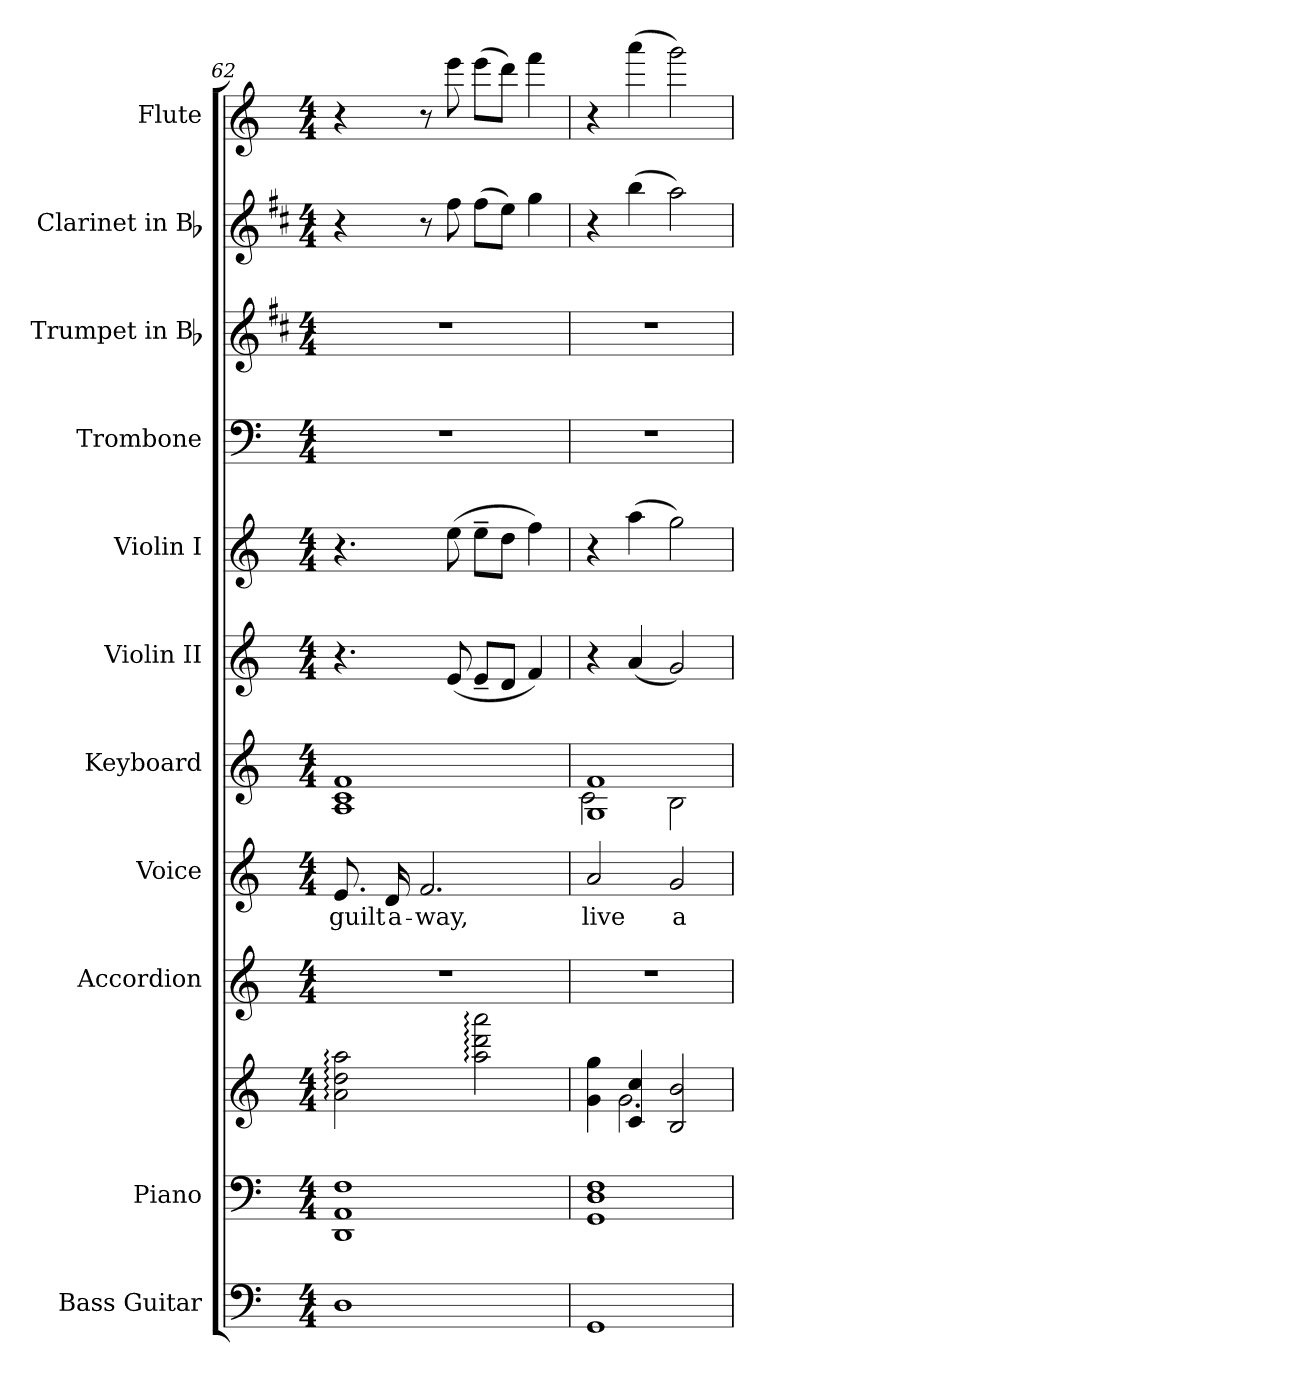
**kern	**kern	**kern	**kern	**kern	**text	**kern	**kern	**kern	**kern	**kern	**kern	**kern
*part11	*part10	*part10	*part9	*part8	*part8	*part7	*part6	*part5	*part4	*part3	*part2	*part1
*staff12	*staff11	*staff10	*staff9	*staff8	*staff8	*staff7	*staff6	*staff5	*staff4	*staff3	*staff2	*staff1
*I"Bass Guitar	*I"Piano	*	*I"Accordion	*I"Voice	*	*I"Keyboard	*I"Violin II	*I"Violin I	*I"Trombone	*I"Trumpet in Bb	*I"Clarinet in Bb	*I"Flute
*I'Bass	*I'Pno.	*	*I'Accord.	*I'Voice	*	*I'Kbd.	*I'Vln. II	*I'Vln. I	*I'Tbn.	*I'Tpt.	*I'Cl.	*I'Fl.
*clefF4	*clefF4	*clefG2	*clefG2	*clefG2	*	*clefG2	*clefG2	*clefG2	*clefF4	*clefG2	*clefG2	*clefG2
*ITrd7c12	*	*	*	*	*	*	*	*	*ITrd8c14	*ITrd1c2	*ITrd1c2	*
*k[]	*k[]	*k[]	*k[]	*k[]	*	*k[]	*k[]	*k[]	*k[]	*k[]	*k[]	*k[]
*C:	*C:	*C:	*C:	*C:	*	*C:	*C:	*C:	*C:	*C:	*C:	*C:
*M4/4	*M4/4	*M4/4	*M4/4	*M4/4	*	*M4/4	*M4/4	*M4/4	*M4/4	*M4/4	*M4/4	*M4/4
=62	=62	=62	=62	=62	=62	=62	=62	=62	=62	=62	=62	=62
!	!	!	!	!	!LO:LY:b:color=#000000	!	!	!	!	!	!	!
1DDi	1DDi 1AAi 1Fi	2ai\: 2ddi: 2aai:	1r	8.ei/	guilt	1Ai 1ci 1fi	4.r	4.r	1r	1r	4r	4r
!	!	!	!	!	!LO:LY:b:color=#000000	!	!	!	!	!	!	!
.	.	.	.	16di/	a-	.	.	.	.	.	.	.
!	!	!	!	!	!LO:LY:b:color=#000000	!	!	!	!	!	!	!
.	.	.	.	2.fi/	-way,	.	.	.	.	.	8r	8r
.	.	.	.	.	.	.	(8ei/	(8eei\	.	.	8eei\	8eeei\
.	.	2aai\: 2dddi: 2aaai:	.	.	.	.	8e~i/L	8ee~i\L	.	.	(8eei\L	(8eeei\L
.	.	.	.	.	.	.	8di/J	8ddi\J	.	.	8ddi\J)	8dddi\J)
.	.	.	.	.	.	.	4fi/)	4ffi\)	.	.	4ffi\	4fffi\
=63	=63	=63	=63	=63	=63	=63	=63	=63	=63	=63	=63	=63
*	*	*^	*	*	*	*	*	*	*	*	*	*
!	!	!	!	!	!	!LO:LY:b:color=#000000	!	!	!	!	!	!	!
*	*	*	*	*	*	*	*^	*	*	*	*	*	*
1GGGi	1GGi 1Di 1Fi	4gi\ 4ggi	4ryy	1r	2ai/	live	1Gi 1fi	2ci\	4r	4r	1r	1r	4r	4r
.	.	4ci/ 4cci	2.gi\	.	.	.	.	.	(4ai/	(4aai\	.	.	(4aai\	(4aaai\
!	!	!	!	!	!	!LO:LY:b:color=#000000	!	!	!	!	!	!	!	!
.	.	2Bi/ 2bi	.	.	2gi/	a-	.	2Bi\	2gi/)	2ggi\)	.	.	2ggi\)	2gggi\)
*	*	*v	*v	*	*	*	*v	*v	*	*	*	*	*	*
=	=	=	=	=	=	=	=	=	=	=	=	=
*-	*-	*-	*-	*-	*-	*-	*-	*-	*-	*-	*-	*-
